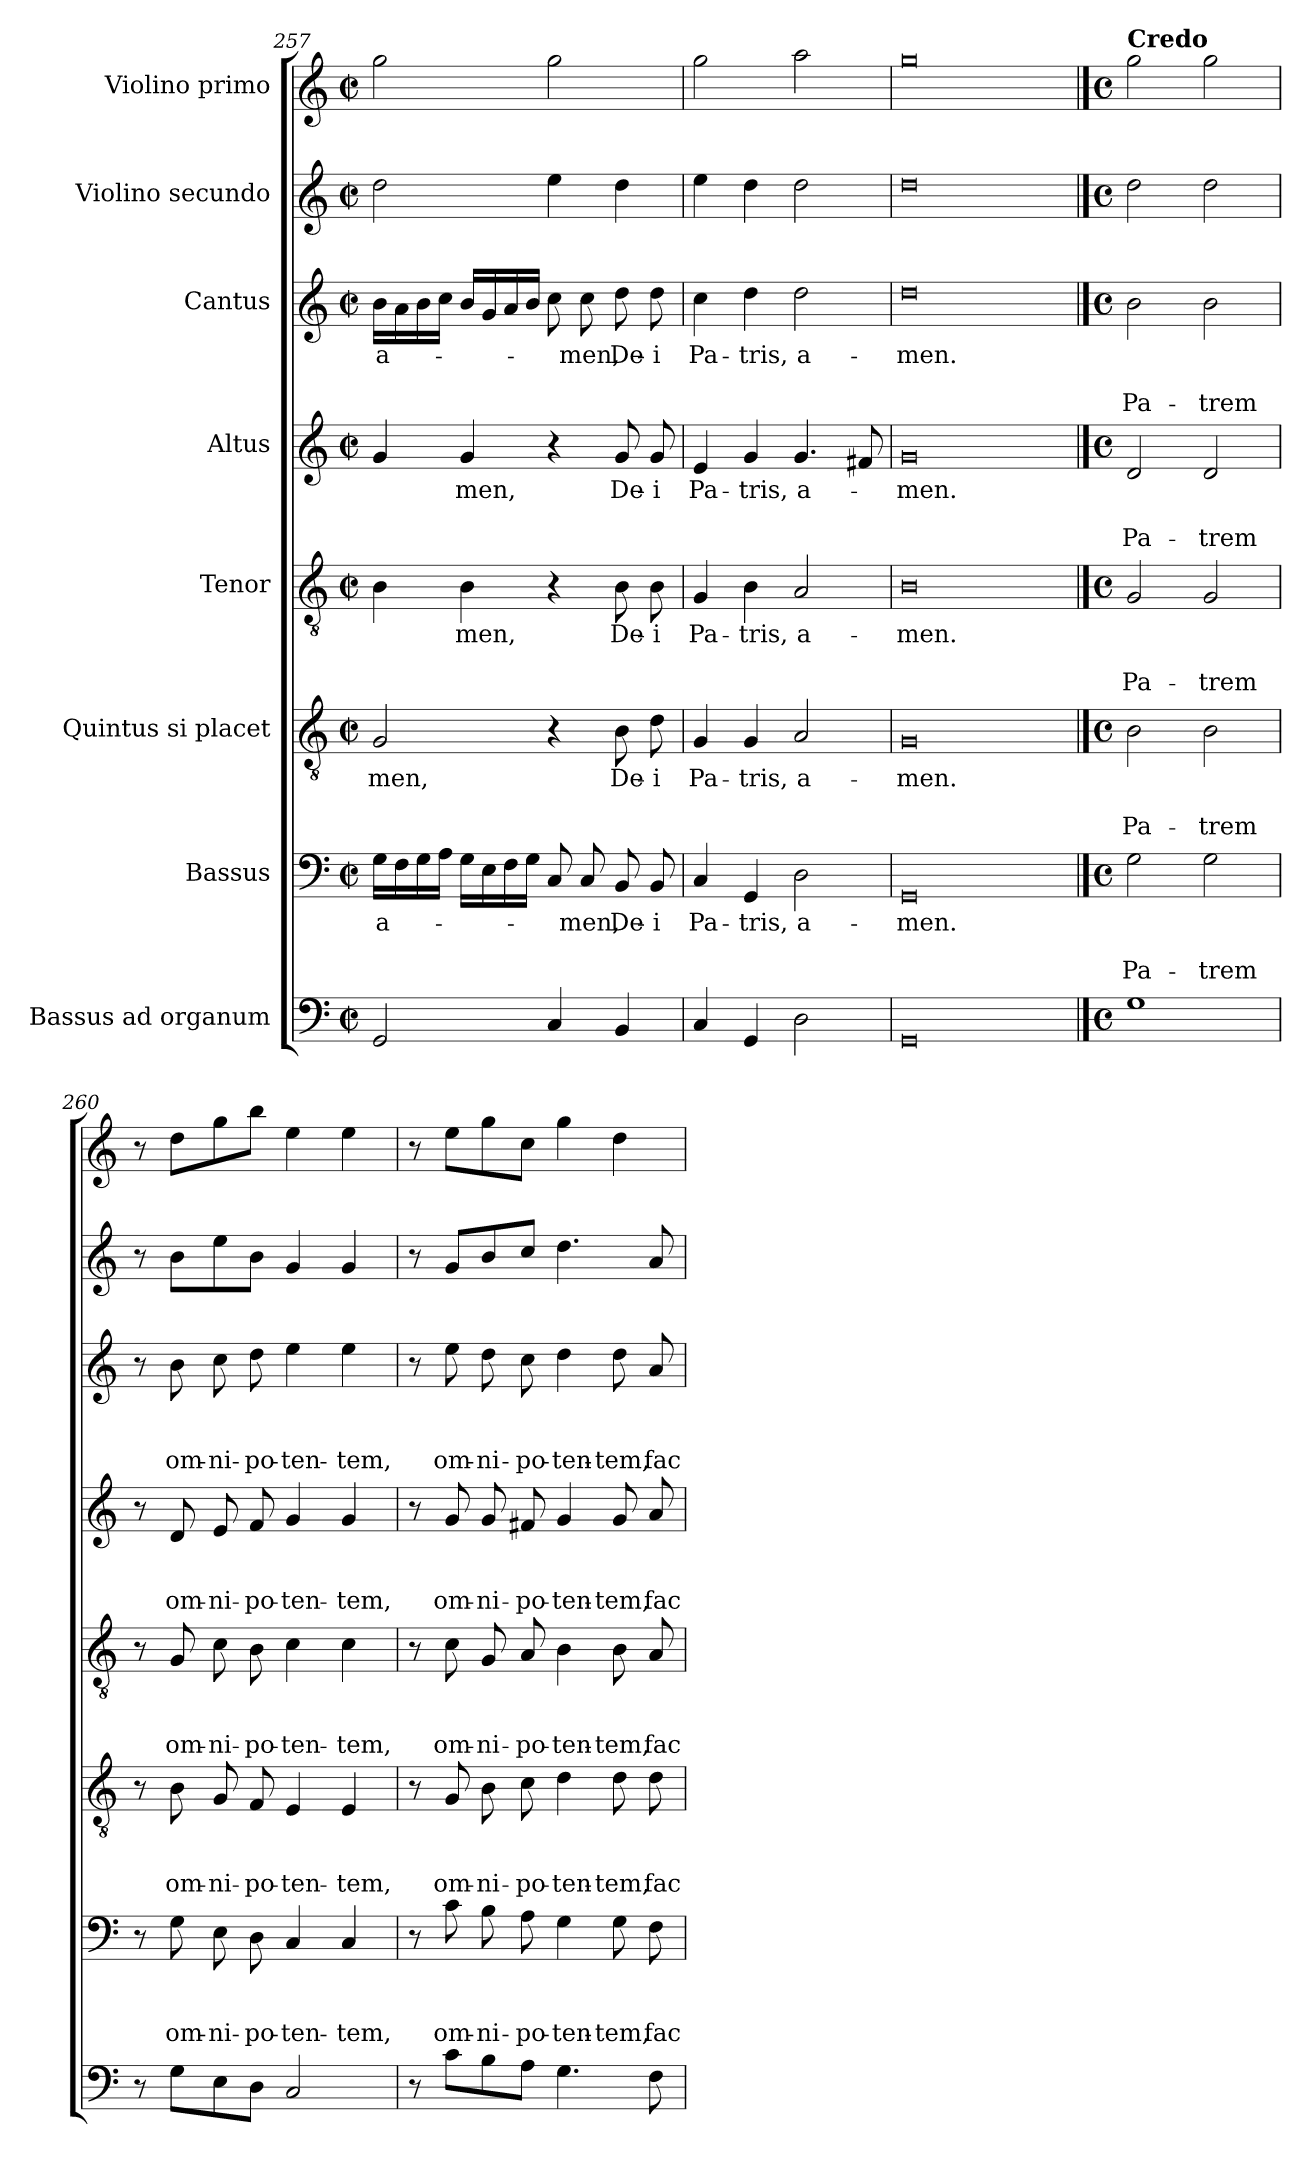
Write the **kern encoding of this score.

**kern	**kern	**text	**text	**text	**kern	**text	**text	**text	**kern	**text	**text	**text	**kern	**text	**text	**text	**kern	**text	**text	**text	**kern	**kern
*part8	*part7	*part7	*part7	*part7	*part6	*part6	*part6	*part6	*part5	*part5	*part5	*part5	*part4	*part4	*part4	*part4	*part3	*part3	*part3	*part3	*part2	*part1
*staff8	*staff7	*staff7	*staff7	*staff7	*staff6	*staff6	*staff6	*staff6	*staff5	*staff5	*staff5	*staff5	*staff4	*staff4	*staff4	*staff4	*staff3	*staff3	*staff3	*staff3	*staff2	*staff1
*I"Bassus ad organum	*I"Bassus	*	*	*	*I"Quintus si placet	*	*	*	*I"Tenor	*	*	*	*I"Altus	*	*	*	*I"Cantus	*	*	*	*I"Violino secundo	*I"Violino primo
*clefF4	*clefF4	*	*	*	*clefGv2	*	*	*	*clefGv2	*	*	*	*clefG2	*	*	*	*clefG2	*	*	*	*clefG2	*clefG2
*k[]	*k[]	*	*	*	*k[]	*	*	*	*k[]	*	*	*	*k[]	*	*	*	*k[]	*	*	*	*k[]	*k[]
*C:	*C:	*	*	*	*C:	*	*	*	*C:	*	*	*	*C:	*	*	*	*C:	*	*	*	*C:	*C:
*M2/2	*M2/2	*	*	*	*M2/2	*	*	*	*M2/2	*	*	*	*M2/2	*	*	*	*M2/2	*	*	*	*M2/2	*M2/2
*met(c|)	*met(c|)	*	*	*	*met(c|)	*	*	*	*met(c|)	*	*	*	*met(c|)	*	*	*	*met(c|)	*	*	*	*met(c|)	*met(c|)
=257	=257	=257	=257	=257	=257	=257	=257	=257	=257	=257	=257	=257	=257	=257	=257	=257	=257	=257	=257	=257	=257	=257
!	!	!LO:LY:b	!	!	!	!LO:LY:b	!	!	!	!	!	!	!	!	!	!	!	!LO:LY:b	!	!	!	!
2GG/	16G\LL	a-	.	.	2G/	-men,	.	.	4B\	.	.	.	4g/	.	.	.	16b\LL	a-	.	.	2dd\	2gg\
.	16F\	.	.	.	.	.	.	.	.	.	.	.	.	.	.	.	16a\	.	.	.	.	.
.	16G\	.	.	.	.	.	.	.	.	.	.	.	.	.	.	.	16b\	.	.	.	.	.
.	16A\JJ	.	.	.	.	.	.	.	.	.	.	.	.	.	.	.	16cc\JJ	.	.	.	.	.
!	!	!	!	!	!	!	!	!	!	!LO:LY:b	!	!	!	!LO:LY:b	!	!	!	!	!	!	!	!
.	16G\LL	.	.	.	.	.	.	.	4B\	-men,	.	.	4g/	-men,	.	.	16b/LL	.	.	.	.	.
.	16E\	.	.	.	.	.	.	.	.	.	.	.	.	.	.	.	16g/	.	.	.	.	.
.	16F\	.	.	.	.	.	.	.	.	.	.	.	.	.	.	.	16a/	.	.	.	.	.
.	16G\JJ	.	.	.	.	.	.	.	.	.	.	.	.	.	.	.	16b/JJ	.	.	.	.	.
4C/	8C/	.	.	.	4r	.	.	.	4r	.	.	.	4r	.	.	.	8cc\	.	.	.	4ee\	2gg\
!	!	!LO:LY:b	!	!	!	!	!	!	!	!	!	!	!	!	!	!	!	!LO:LY:b	!	!	!	!
.	8C/	-men,	.	.	.	.	.	.	.	.	.	.	.	.	.	.	8cc\	-men,	.	.	.	.
!	!	!LO:LY:b	!	!	!	!LO:LY:b	!	!	!	!LO:LY:b	!	!	!	!LO:LY:b	!	!	!	!LO:LY:b	!	!	!	!
4BB/	8BB/	De-	.	.	8B\	De-	.	.	8B\	De-	.	.	8g/	De-	.	.	8dd\	De-	.	.	4dd\	.
!	!	!LO:LY:b	!	!	!	!LO:LY:b	!	!	!	!LO:LY:b	!	!	!	!LO:LY:b	!	!	!	!LO:LY:b	!	!	!	!
.	8BB/	-i	.	.	8d\	-i	.	.	8B\	-i	.	.	8g/	-i	.	.	8dd\	-i	.	.	.	.
=258	=258	=258	=258	=258	=258	=258	=258	=258	=258	=258	=258	=258	=258	=258	=258	=258	=258	=258	=258	=258	=258	=258
!	!	!LO:LY:b	!	!	!	!LO:LY:b	!	!	!	!LO:LY:b	!	!	!	!LO:LY:b	!	!	!	!LO:LY:b	!	!	!	!
4C/	4C/	Pa-	.	.	4G/	Pa-	.	.	4G/	Pa-	.	.	4e/	Pa-	.	.	4cc\	Pa-	.	.	4ee\	2gg\
!	!	!LO:LY:b	!	!	!	!LO:LY:b	!	!	!	!LO:LY:b	!	!	!	!LO:LY:b	!	!	!	!LO:LY:b	!	!	!	!
4GG/	4GG/	-tris,	.	.	4G/	-tris,	.	.	4B\	-tris,	.	.	4g/	-tris,	.	.	4dd\	-tris,	.	.	4dd\	.
!	!	!LO:LY:b	!	!	!	!LO:LY:b	!	!	!	!LO:LY:b	!	!	!	!LO:LY:b	!	!	!	!LO:LY:b	!	!	!	!
2D\	2D\	a-	.	.	2A/	a-	.	.	2A/	a-	.	.	4.g/	a-	.	.	2dd\	a-	.	.	2dd\	2aa\
.	.	.	.	.	.	.	.	.	.	.	.	.	8f#X/	.	.	.	.	.	.	.	.	.
=259	=259	=259	=259	=259	=259	=259	=259	=259	=259	=259	=259	=259	=259	=259	=259	=259	=259	=259	=259	=259	=259	=259
!	!	!LO:LY:b	!	!	!	!LO:LY:b	!	!	!	!LO:LY:b	!	!	!	!LO:LY:b	!	!	!	!LO:LY:b	!	!	!	!
0GG	0GG	-men.	.	.	0G	-men.	.	.	0B	-men.	.	.	0g	-men.	.	.	0dd	-men.	.	.	0dd	0gg
!!LO:PB:g=z
==259X3	==259X3	==259X3	==259X3	==259X3	==259X3	==259X3	==259X3	==259X3	==259X3	==259X3	==259X3	==259X3	==259X3	==259X3	==259X3	==259X3	==259X3	==259X3	==259X3	==259X3	==259X3	==259X3
*M4/4	*M4/4	*	*	*	*M4/4	*	*	*	*M4/4	*	*	*	*M4/4	*	*	*	*M4/4	*	*	*	*M4/4	*M4/4
*met(c)	*met(c)	*	*	*	*met(c)	*	*	*	*met(c)	*	*	*	*met(c)	*	*	*	*met(c)	*	*	*	*met(c)	*met(c)
!	!	!	!	!	!	!	!	!	!	!	!	!	!	!	!	!	!	!	!	!	!	!LO:TX:a:B:t=Credo
!	!	!	!	!LO:LY:b	!	!	!	!LO:LY:b	!	!	!	!LO:LY:b	!	!	!	!LO:LY:b	!	!	!	!LO:LY:b	!	!
1G	2G\	.	.	Pa-	2B\	.	.	Pa-	2G/	.	.	Pa-	2d/	.	.	Pa-	2b\	.	.	Pa-	2dd\	2gg\
!	!	!	!	!LO:LY:b	!	!	!	!LO:LY:b	!	!	!	!LO:LY:b	!	!	!	!LO:LY:b	!	!	!	!LO:LY:b	!	!
.	2G\	.	.	-trem	2B\	.	.	-trem	2G/	.	.	-trem	2d/	.	.	-trem	2b\	.	.	-trem	2dd\	2gg\
=260	=260	=260	=260	=260	=260	=260	=260	=260	=260	=260	=260	=260	=260	=260	=260	=260	=260	=260	=260	=260	=260	=260
8r	8r	.	.	.	8r	.	.	.	8r	.	.	.	8r	.	.	.	8r	.	.	.	8r	8r
!	!	!	!	!LO:LY:b	!	!	!	!LO:LY:b	!	!	!	!LO:LY:b	!	!	!	!LO:LY:b	!	!	!	!LO:LY:b	!	!
8G\L	8G\	.	.	om-	8B\	.	.	om-	8G/	.	.	om-	8d/	.	.	om-	8b\	.	.	om-	8b\L	8dd\L
!	!	!	!	!LO:LY:b	!	!	!	!LO:LY:b	!	!	!	!LO:LY:b	!	!	!	!LO:LY:b	!	!	!	!LO:LY:b	!	!
8E\	8E\	.	.	-ni-	8G/	.	.	-ni-	8c\	.	.	-ni-	8e/	.	.	-ni-	8cc\	.	.	-ni-	8ee\	8gg\
!	!	!	!	!LO:LY:b	!	!	!	!LO:LY:b	!	!	!	!LO:LY:b	!	!	!	!LO:LY:b	!	!	!	!LO:LY:b	!	!
8D\J	8D\	.	.	-po-	8F/	.	.	-po-	8B\	.	.	-po-	8f/	.	.	-po-	8dd\	.	.	-po-	8b\J	8bb\J
!	!	!	!	!LO:LY:b	!	!	!	!LO:LY:b	!	!	!	!LO:LY:b	!	!	!	!LO:LY:b	!	!	!	!LO:LY:b	!	!
2C/	4C/	.	.	-ten-	4E/	.	.	-ten-	4c\	.	.	-ten-	4g/	.	.	-ten-	4ee\	.	.	-ten-	4g/	4ee\
!	!	!	!	!LO:LY:b	!	!	!	!LO:LY:b	!	!	!	!LO:LY:b	!	!	!	!LO:LY:b	!	!	!	!LO:LY:b	!	!
.	4C/	.	.	-tem,	4E/	.	.	-tem,	4c\	.	.	-tem,	4g/	.	.	-tem,	4ee\	.	.	-tem,	4g/	4ee\
=261	=261	=261	=261	=261	=261	=261	=261	=261	=261	=261	=261	=261	=261	=261	=261	=261	=261	=261	=261	=261	=261	=261
8r	8r	.	.	.	8r	.	.	.	8r	.	.	.	8r	.	.	.	8r	.	.	.	8r	8r
!	!	!	!	!LO:LY:b	!	!	!	!LO:LY:b	!	!	!	!LO:LY:b	!	!	!	!LO:LY:b	!	!	!	!LO:LY:b	!	!
8c\L	8c\	.	.	om-	8G/	.	.	om-	8c\	.	.	om-	8g/	.	.	om-	8ee\	.	.	om-	8g/L	8ee\L
!	!	!	!	!LO:LY:b	!	!	!	!LO:LY:b	!	!	!	!LO:LY:b	!	!	!	!LO:LY:b	!	!	!	!LO:LY:b	!	!
8B\	8B\	.	.	-ni-	8B\	.	.	-ni-	8G/	.	.	-ni-	8g/	.	.	-ni-	8dd\	.	.	-ni-	8b/	8gg\
!	!	!	!	!LO:LY:b	!	!	!	!LO:LY:b	!	!	!	!LO:LY:b	!	!	!	!LO:LY:b	!	!	!	!LO:LY:b	!	!
8A\J	8A\	.	.	-po-	8c\	.	.	-po-	8A/	.	.	-po-	8f#X/	.	.	-po-	8cc\	.	.	-po-	8cc/J	8cc\J
!	!	!	!	!LO:LY:b	!	!	!	!LO:LY:b	!	!	!	!LO:LY:b	!	!	!	!LO:LY:b	!	!	!	!LO:LY:b	!	!
4.G\	4G\	.	.	-ten-	4d\	.	.	-ten-	4B\	.	.	-ten-	4g/	.	.	-ten-	4dd\	.	.	-ten-	4.dd\	4gg\
!	!	!	!	!LO:LY:b	!	!	!	!LO:LY:b	!	!	!	!LO:LY:b	!	!	!	!LO:LY:b	!	!	!	!LO:LY:b	!	!
.	8G\	.	.	-tem,	8d\	.	.	-tem,	8B\	.	.	-tem,	8g/	.	.	-tem,	8dd\	.	.	-tem,	.	4dd\
!	!	!	!	!LO:LY:b	!	!	!	!LO:LY:b	!	!	!	!LO:LY:b	!	!	!	!LO:LY:b	!	!	!	!LO:LY:b	!	!
8F\	8F\	.	.	fac-	8d\	.	.	fac-	8A/	.	.	fac-	8a/	.	.	fac-	8a/	.	.	fac-	8a/	.
=	=	=	=	=	=	=	=	=	=	=	=	=	=	=	=	=	=	=	=	=	=	=
*-	*-	*-	*-	*-	*-	*-	*-	*-	*-	*-	*-	*-	*-	*-	*-	*-	*-	*-	*-	*-	*-	*-
